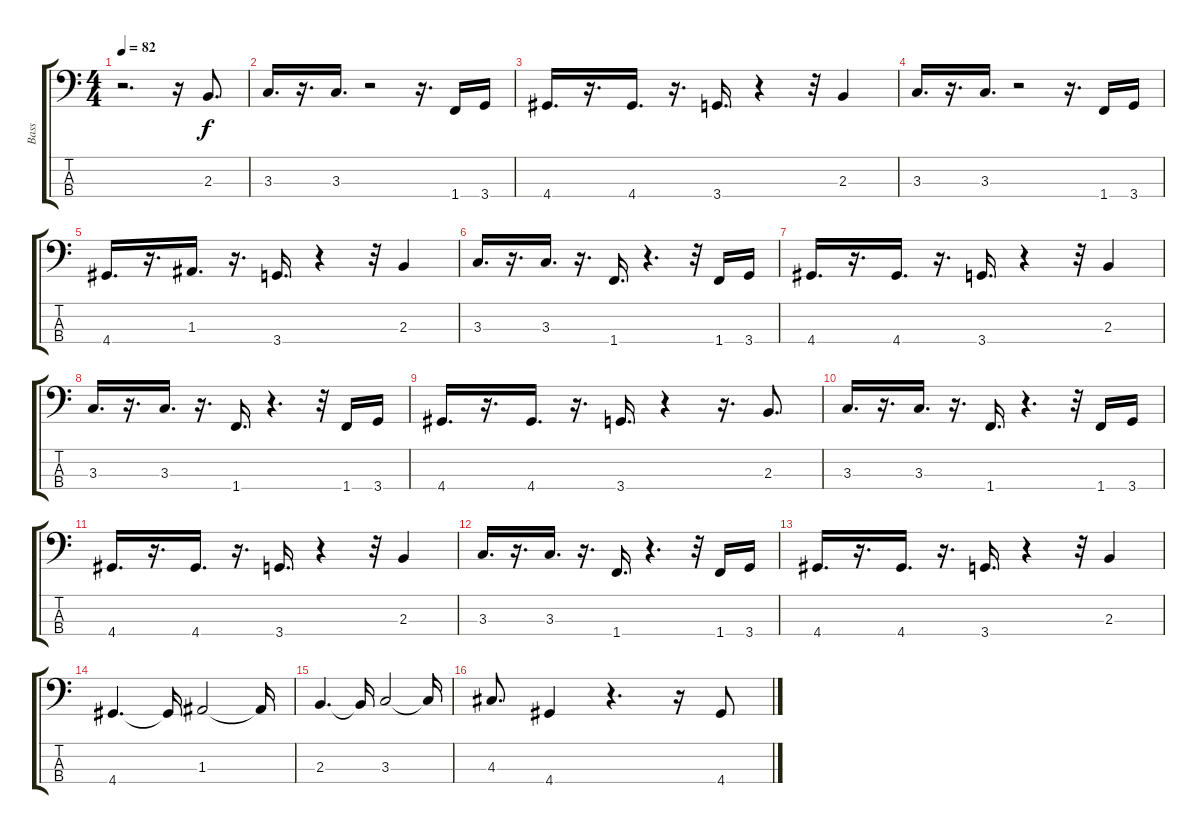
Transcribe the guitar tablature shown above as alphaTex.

\track ("Bass" "Bass") {instrument electricbassfinger}
\staff {score tabs}
\tuning (G2 D2 A1 E1) {hide}
\ts (4 4)
\tempo 82
\clef f4
\ks c
r.2{d dy f} r.16 2.3.8{d} |
3.3.16{d} r.16{d} 3.3.16{d} r.2 r.16{d} 1.4.16 3.4.16 |
4.4.16{d} r.16{d} 4.4.16{d} r.16{d} 3.4.16{d} r.4 r.32 2.3.4 |
3.3.16{d} r.16{d} 3.3.16{d} r.2 r.16{d} 1.4.16 3.4.16 |
4.4.16{d} r.16{d} 1.3.16{d} r.16{d} 3.4.16{d} r.4 r.32 2.3.4 |
3.3.16{d} r.16{d} 3.3.16{d} r.16{d} 1.4.16{d} r.4{d} r.32 1.4.16 3.4.16 |
4.4.16{d} r.16{d} 4.4.16{d} r.16{d} 3.4.16{d} r.4 r.32 2.3.4 |
3.3.16{d} r.16{d} 3.3.16{d} r.16{d} 1.4.16{d} r.4{d} r.32 1.4.16 3.4.16 |
4.4.16{d} r.16{d} 4.4.16{d} r.16{d} 3.4.16{d} r.4 r.16{d} 2.3.8{d} |
3.3.16{d} r.16{d} 3.3.16{d} r.16{d} 1.4.16{d} r.4{d} r.32 1.4.16 3.4.16 |
4.4.16{d} r.16{d} 4.4.16{d} r.16{d} 3.4.16{d} r.4 r.32 2.3.4 |
3.3.16{d} r.16{d} 3.3.16{d} r.16{d} 1.4.16{d} r.4{d} r.32 1.4.16 3.4.16 |
4.4.16{d} r.16{d} 4.4.16{d} r.16{d} 3.4.16{d} r.4 r.32 2.3.4 |
4.4.4{d} 4.4{t}.16 1.3.2 1.3{t}.16 |
2.3.4{d} 2.3{t}.16 3.3.2 3.3{t}.16 |
4.3.8{d} 4.4.4 r.4{d} r.16 4.4.8
